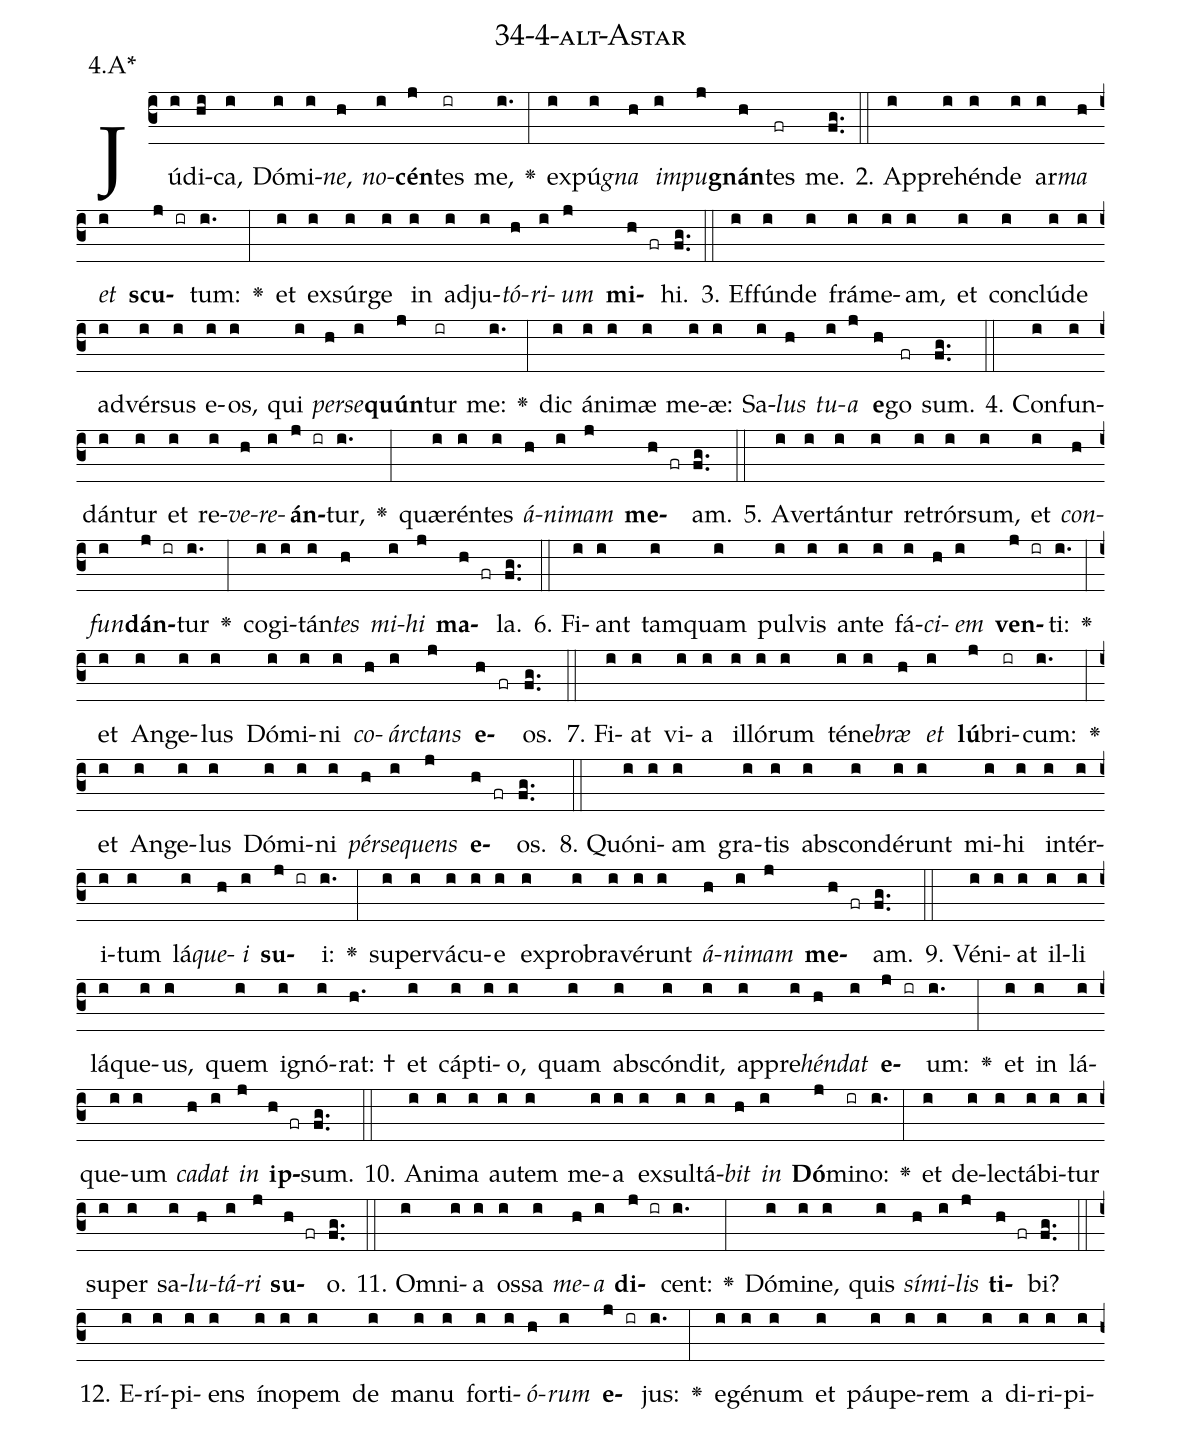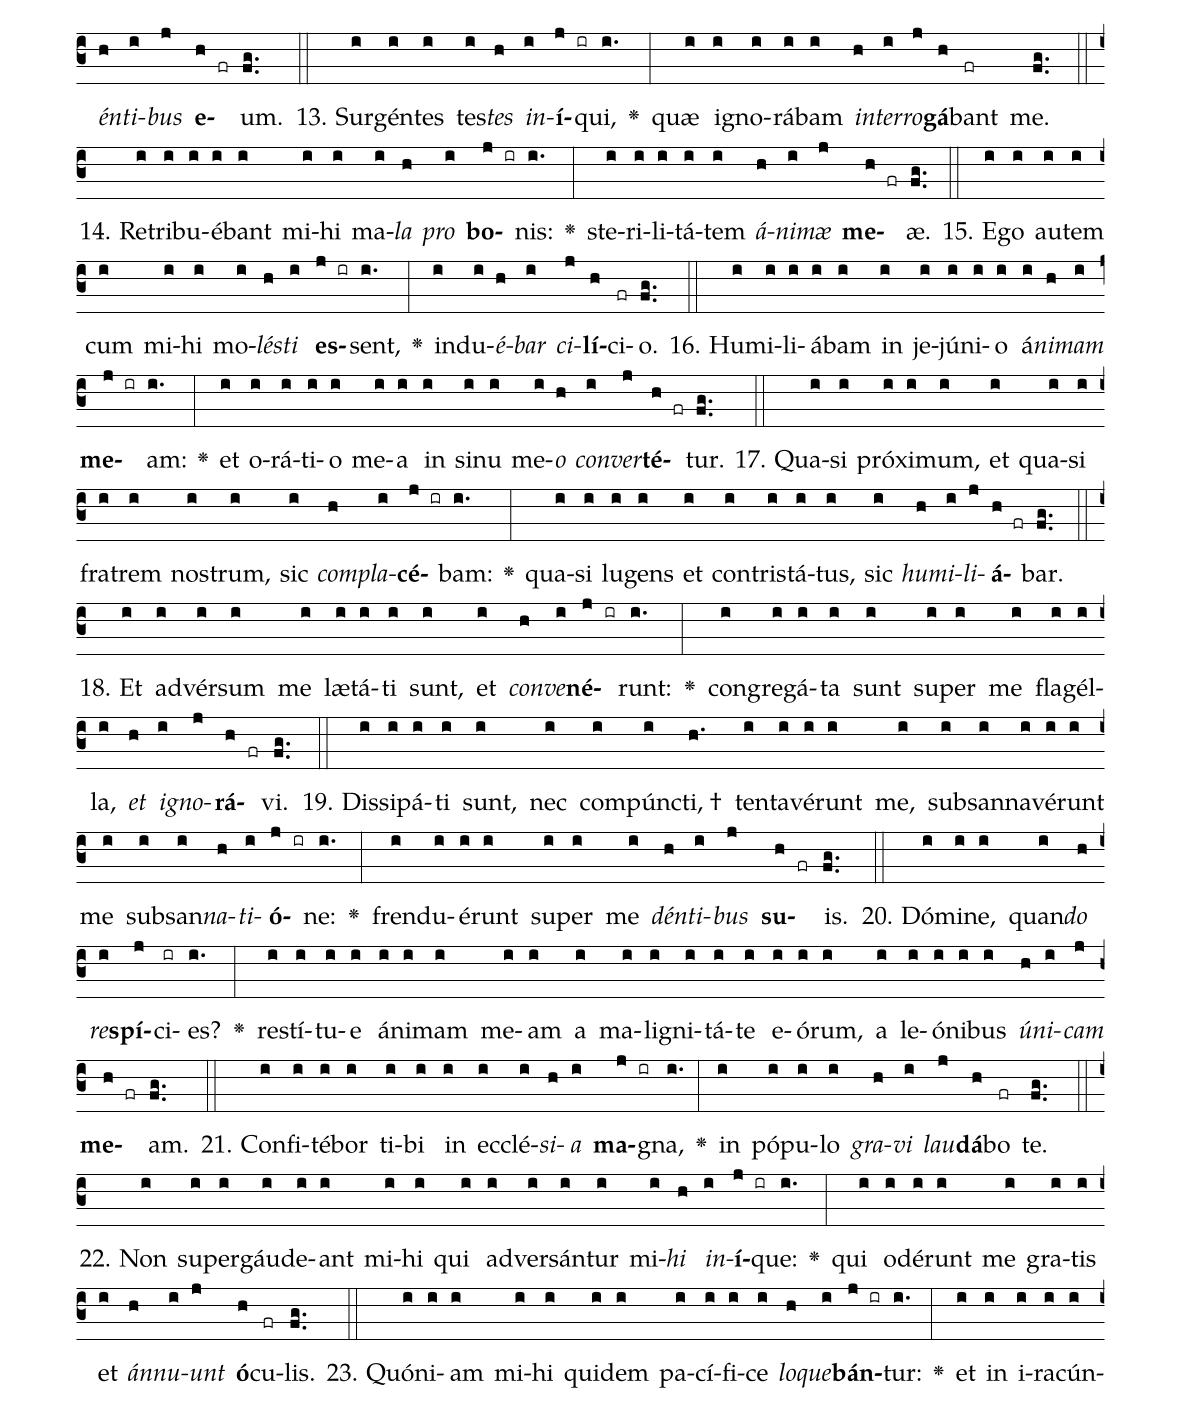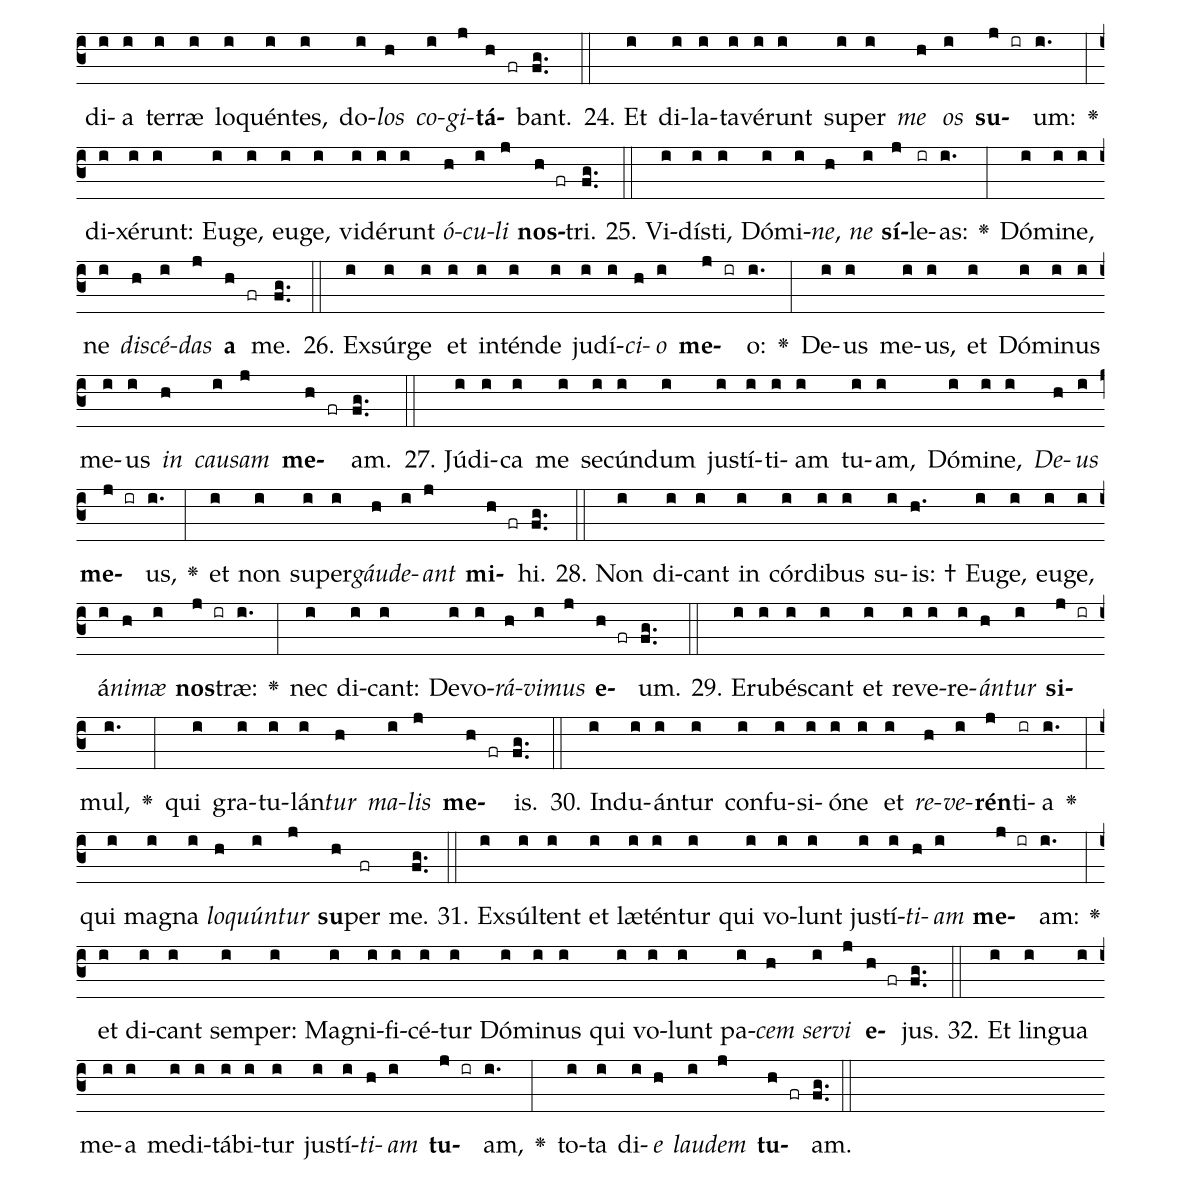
name: 34-4-alt-Astar;
annotation: 4.A*;
%%
(c3)Jú(i)di(hi)ca,(i) Dó(i)mi(i)<i>ne</i>,(h) <i>no</i>(i)<b>cén</b>(j)tes(ir) me,(i.) <v>\greheightstar</v>(:) ex(i)pú(i)<i>gna</i>(h) <i>im</i>(i)<i>pu</i>(j)<b>gnán</b>(h)tes(fr) me.(fg..) (::)
2. Ap(i)pre(i)hén(i)de(i) ar(i)<i>ma</i>(h) <i>et</i>(i) <b>scu</b>(j ir)tum:(i.) <v>\greheightstar</v>(:) et(i) ex(i)súr(i)ge(i) in(i) ad(i)ju(i)<i>tó</i>(h)<i>ri</i>(i)<i>um</i>(j) <b>mi</b>(h fr)hi.(fg..) (::)
3. Ef(i)fún(i)de(i) frá(i)me(i)am,(i) et(i) con(i)clú(i)de(i) ad(i)vér(i)sus(i) e(i)os,(i) qui(i) <i>per</i>(h)<i>se</i>(i)<b>quún</b>(j)tur(ir) me:(i.) <v>\greheightstar</v>(:) dic(i) á(i)ni(i)mæ(i) me(i)æ:(i) Sa(i)<i>lus</i>(h) <i>tu</i>(i)<i>a</i>(j) <b>e</b>(h)go(fr) sum.(fg..) (::)
4. Con(i)fun(i)dán(i)tur(i) et(i) re(i)<i>ve</i>(h)<i>re</i>(i)<b>án</b>(j ir)tur,(i.) <v>\greheightstar</v>(:) quæ(i)rén(i)tes(i) <i>á</i>(h)<i>ni</i>(i)<i>mam</i>(j) <b>me</b>(h fr)am.(fg..) (::)
5. A(i)ver(i)tán(i)tur(i) re(i)trór(i)sum,(i) et(i) <i>con</i>(h)<i>fun</i>(i)<b>dán</b>(j ir)tur(i.) <v>\greheightstar</v>(:) co(i)gi(i)tán(i)<i>tes</i>(h) <i>mi</i>(i)<i>hi</i>(j) <b>ma</b>(h fr)la.(fg..) (::)
6. Fi(i)ant(i) tam(i)quam(i) pul(i)vis(i) an(i)te(i) fá(i)<i>ci</i>(h)<i>em</i>(i) <b>ven</b>(j ir)ti:(i.) <v>\greheightstar</v>(:) et(i) An(i)ge(i)lus(i) Dó(i)mi(i)ni(i) <i>co</i>(h)<i>árc</i>(i)<i>tans</i>(j) <b>e</b>(h fr)os.(fg..) (::)
7. Fi(i)at(i) vi(i)a(i) il(i)ló(i)rum(i) té(i)ne(i)<i>bræ</i>(h) <i>et</i>(i) <b>lú</b>(j)bri(ir)cum:(i.) <v>\greheightstar</v>(:) et(i) An(i)ge(i)lus(i) Dó(i)mi(i)ni(i) <i>pér</i>(h)<i>se</i>(i)<i>quens</i>(j) <b>e</b>(h fr)os.(fg..) (::)
8. Quón(i)i(i)am(i) gra(i)tis(i) abs(i)con(i)dé(i)runt(i) mi(i)hi(i) in(i)tér(i)i(i)tum(i) lá(i)<i>que</i>(h)<i>i</i>(i) <b>su</b>(j ir)i:(i.) <v>\greheightstar</v>(:) su(i)per(i)vá(i)cu(i)e(i) ex(i)pro(i)bra(i)vé(i)runt(i) <i>á</i>(h)<i>ni</i>(i)<i>mam</i>(j) <b>me</b>(h fr)am.(fg..) (::)
9. Vé(i)ni(i)at(i) il(i)li(i) lá(i)que(i)us,(i) quem(i) i(i)gnó(i)rat: †(h.) et(i) cáp(i)ti(i)o,(i) quam(i) abs(i)cón(i)dit,(i) ap(i)pre(i)<i>hén</i>(h)<i>dat</i>(i) <b>e</b>(j ir)um:(i.) <v>\greheightstar</v>(:) et(i) in(i) lá(i)que(i)um(i) <i>ca</i>(h)<i>dat</i>(i) <i>in</i>(j) <b>ip</b>(h fr)sum.(fg..) (::)
10. A(i)ni(i)ma(i) au(i)tem(i) me(i)a(i) ex(i)sul(i)tá(i)<i>bit</i>(h) <i>in</i>(i) <b>Dó</b>(j)mi(ir)no:(i.) <v>\greheightstar</v>(:) et(i) de(i)lec(i)tá(i)bi(i)tur(i) su(i)per(i) sa(i)<i>lu</i>(h)<i>tá</i>(i)<i>ri</i>(j) <b>su</b>(h fr)o.(fg..) (::)
11. Om(i)ni(i)a(i) os(i)sa(i) <i>me</i>(h)<i>a</i>(i) <b>di</b>(j ir)cent:(i.) <v>\greheightstar</v>(:) Dó(i)mi(i)ne,(i) quis(i) <i>sí</i>(h)<i>mi</i>(i)<i>lis</i>(j) <b>ti</b>(h fr)bi?(fg..) (::)
12. E(i)rí(i)pi(i)ens(i) ín(i)o(i)pem(i) de(i) ma(i)nu(i) for(i)ti(i)<i>ó</i>(h)<i>rum</i>(i) <b>e</b>(j ir)jus:(i.) <v>\greheightstar</v>(:) e(i)gé(i)num(i) et(i) páu(i)pe(i)rem(i) a(i) di(i)ri(i)pi(i)<i>én</i>(h)<i>ti</i>(i)<i>bus</i>(j) <b>e</b>(h fr)um.(fg..) (::)
13. Sur(i)gén(i)tes(i) tes(i)<i>tes</i>(h) <i>in</i>(i)<b>í</b>(j ir)qui,(i.) <v>\greheightstar</v>(:) quæ(i) i(i)gno(i)rá(i)bam(i) <i>in</i>(h)<i>ter</i>(i)<i>ro</i>(j)<b>gá</b>(h)bant(fr) me.(fg..) (::)
14. Re(i)tri(i)bu(i)é(i)bant(i) mi(i)hi(i) ma(i)<i>la</i>(h) <i>pro</i>(i) <b>bo</b>(j ir)nis:(i.) <v>\greheightstar</v>(:) ste(i)ri(i)li(i)tá(i)tem(i) <i>á</i>(h)<i>ni</i>(i)<i>mæ</i>(j) <b>me</b>(h fr)æ.(fg..) (::)
15. E(i)go(i) au(i)tem(i) cum(i) mi(i)hi(i) mo(i)<i>lés</i>(h)<i>ti</i>(i) <b>es</b>(j ir)sent,(i.) <v>\greheightstar</v>(:) ind(i)u(i)<i>é</i>(h)<i>bar</i>(i) <i>ci</i>(j)<b>lí</b>(h)ci(fr)o.(fg..) (::)
16. Hu(i)mi(i)li(i)á(i)bam(i) in(i) je(i)jú(i)ni(i)o(i) á(i)<i>ni</i>(h)<i>mam</i>(i) <b>me</b>(j ir)am:(i.) <v>\greheightstar</v>(:) et(i) o(i)rá(i)ti(i)o(i) me(i)a(i) in(i) si(i)nu(i) me(i)<i>o</i>(h) <i>con</i>(i)<i>ver</i>(j)<b>té</b>(h fr)tur.(fg..) (::)
17. Qua(i)si(i) pró(i)xi(i)mum,(i) et(i) qua(i)si(i) fra(i)trem(i) nos(i)trum,(i) sic(i) <i>com</i>(h)<i>pla</i>(i)<b>cé</b>(j ir)bam:(i.) <v>\greheightstar</v>(:) qua(i)si(i) lu(i)gens(i) et(i) con(i)tris(i)tá(i)tus,(i) sic(i) <i>hu</i>(h)<i>mi</i>(i)<i>li</i>(j)<b>á</b>(h fr)bar.(fg..) (::)
18. Et(i) ad(i)vér(i)sum(i) me(i) læ(i)tá(i)ti(i) sunt,(i) et(i) <i>con</i>(h)<i>ve</i>(i)<b>né</b>(j ir)runt:(i.) <v>\greheightstar</v>(:) con(i)gre(i)gá(i)ta(i) sunt(i) su(i)per(i) me(i) fla(i)gél(i)la,(i) <i>et</i>(h) <i>i</i>(i)<i>gno</i>(j)<b>rá</b>(h fr)vi.(fg..) (::)
19. Dis(i)si(i)pá(i)ti(i) sunt,(i) nec(i) com(i)púnc(i)ti, †(h.) ten(i)ta(i)vé(i)runt(i) me,(i) sub(i)san(i)na(i)vé(i)runt(i) me(i) sub(i)san(i)<i>na</i>(h)<i>ti</i>(i)<b>ó</b>(j ir)ne:(i.) <v>\greheightstar</v>(:) fren(i)du(i)é(i)runt(i) su(i)per(i) me(i) <i>dén</i>(h)<i>ti</i>(i)<i>bus</i>(j) <b>su</b>(h fr)is.(fg..) (::)
20. Dó(i)mi(i)ne,(i) quan(i)<i>do</i>(h) <i>re</i>(i)<b>spí</b>(j)ci(ir)es?(i.) <v>\greheightstar</v>(:) re(i)stí(i)tu(i)e(i) á(i)ni(i)mam(i) me(i)am(i) a(i) ma(i)li(i)gni(i)tá(i)te(i) e(i)ó(i)rum,(i) a(i) le(i)ó(i)ni(i)bus(i) <i>ú</i>(h)<i>ni</i>(i)<i>cam</i>(j) <b>me</b>(h fr)am.(fg..) (::)
21. Con(i)fi(i)té(i)bor(i) ti(i)bi(i) in(i) ec(i)clé(i)<i>si</i>(h)<i>a</i>(i) <b>ma</b>(j ir)gna,(i.) <v>\greheightstar</v>(:) in(i) pó(i)pu(i)lo(i) <i>gra</i>(h)<i>vi</i>(i) <i>lau</i>(j)<b>dá</b>(h)bo(fr) te.(fg..) (::)
22. Non(i) su(i)per(i)gáu(i)de(i)ant(i) mi(i)hi(i) qui(i) ad(i)ver(i)sán(i)tur(i) mi(i)<i>hi</i>(h) <i>in</i>(i)<b>í</b>(j ir)que:(i.) <v>\greheightstar</v>(:) qui(i) o(i)dé(i)runt(i) me(i) gra(i)tis(i) et(i) <i>án</i>(h)<i>nu</i>(i)<i>unt</i>(j) <b>ó</b>(h)cu(fr)lis.(fg..) (::)
23. Quón(i)i(i)am(i) mi(i)hi(i) qui(i)dem(i) pa(i)cí(i)fi(i)ce(i) <i>lo</i>(h)<i>que</i>(i)<b>bán</b>(j ir)tur:(i.) <v>\greheightstar</v>(:) et(i) in(i) i(i)ra(i)cún(i)di(i)a(i) ter(i)ræ(i) lo(i)quén(i)tes,(i) do(i)<i>los</i>(h) <i>co</i>(i)<i>gi</i>(j)<b>tá</b>(h fr)bant.(fg..) (::)
24. Et(i) di(i)la(i)ta(i)vé(i)runt(i) su(i)per(i) <i>me</i>(h) <i>os</i>(i) <b>su</b>(j ir)um:(i.) <v>\greheightstar</v>(:) di(i)xé(i)runt:(i) Eu(i)ge,(i) eu(i)ge,(i) vi(i)dé(i)runt(i) <i>ó</i>(h)<i>cu</i>(i)<i>li</i>(j) <b>nos</b>(h fr)tri.(fg..) (::)
25. Vi(i)dís(i)ti,(i) Dó(i)mi(i)<i>ne</i>,(h) <i>ne</i>(i) <b>sí</b>(j)le(ir)as:(i.) <v>\greheightstar</v>(:) Dó(i)mi(i)ne,(i) ne(i) <i>di</i>(h)<i>scé</i>(i)<i>das</i>(j) <b>a</b>(h fr) me.(fg..) (::)
26. Ex(i)súr(i)ge(i) et(i) in(i)tén(i)de(i) ju(i)dí(i)<i>ci</i>(h)<i>o</i>(i) <b>me</b>(j ir)o:(i.) <v>\greheightstar</v>(:) De(i)us(i) me(i)us,(i) et(i) Dó(i)mi(i)nus(i) me(i)us(i) <i>in</i>(h) <i>cau</i>(i)<i>sam</i>(j) <b>me</b>(h fr)am.(fg..) (::)
27. Jú(i)di(i)ca(i) me(i) se(i)cún(i)dum(i) jus(i)tí(i)ti(i)am(i) tu(i)am,(i) Dó(i)mi(i)ne,(i) <i>De</i>(h)<i>us</i>(i) <b>me</b>(j ir)us,(i.) <v>\greheightstar</v>(:) et(i) non(i) su(i)per(i)<i>gáu</i>(h)<i>de</i>(i)<i>ant</i>(j) <b>mi</b>(h fr)hi.(fg..) (::)
28. Non(i) di(i)cant(i) in(i) cór(i)di(i)bus(i) su(i)is: †(h.) Eu(i)ge,(i) eu(i)ge,(i) á(i)<i>ni</i>(h)<i>mæ</i>(i) <b>nos</b>(j ir)træ:(i.) <v>\greheightstar</v>(:) nec(i) di(i)cant:(i) De(i)vo(i)<i>rá</i>(h)<i>vi</i>(i)<i>mus</i>(j) <b>e</b>(h fr)um.(fg..) (::)
29. E(i)ru(i)bés(i)cant(i) et(i) re(i)ve(i)re(i)<i>án</i>(h)<i>tur</i>(i) <b>si</b>(j ir)mul,(i.) <v>\greheightstar</v>(:) qui(i) gra(i)tu(i)lán(i)<i>tur</i>(h) <i>ma</i>(i)<i>lis</i>(j) <b>me</b>(h fr)is.(fg..) (::)
30. Ind(i)u(i)án(i)tur(i) con(i)fu(i)si(i)ó(i)ne(i) et(i) <i>re</i>(h)<i>ve</i>(i)<b>rén</b>(j)ti(ir)a(i.) <v>\greheightstar</v>(:) qui(i) ma(i)gna(i) <i>lo</i>(h)<i>quún</i>(i)<i>tur</i>(j) <b>su</b>(h)per(fr) me.(fg..) (::)
31. Ex(i)súl(i)tent(i) et(i) læ(i)tén(i)tur(i) qui(i) vo(i)lunt(i) jus(i)tí(i)<i>ti</i>(h)<i>am</i>(i) <b>me</b>(j ir)am:(i.) <v>\greheightstar</v>(:) et(i) di(i)cant(i) sem(i)per:(i) Ma(i)gni(i)fi(i)cé(i)tur(i) Dó(i)mi(i)nus(i) qui(i) vo(i)lunt(i) pa(i)<i>cem</i>(h) <i>ser</i>(i)<i>vi</i>(j) <b>e</b>(h fr)jus.(fg..) (::)
32. Et(i) lin(i)gua(i) me(i)a(i) me(i)di(i)tá(i)bi(i)tur(i) jus(i)tí(i)<i>ti</i>(h)<i>am</i>(i) <b>tu</b>(j ir)am,(i.) <v>\greheightstar</v>(:) to(i)ta(i) di(i)<i>e</i>(h) <i>lau</i>(i)<i>dem</i>(j) <b>tu</b>(h fr)am.(fg..) (::)
